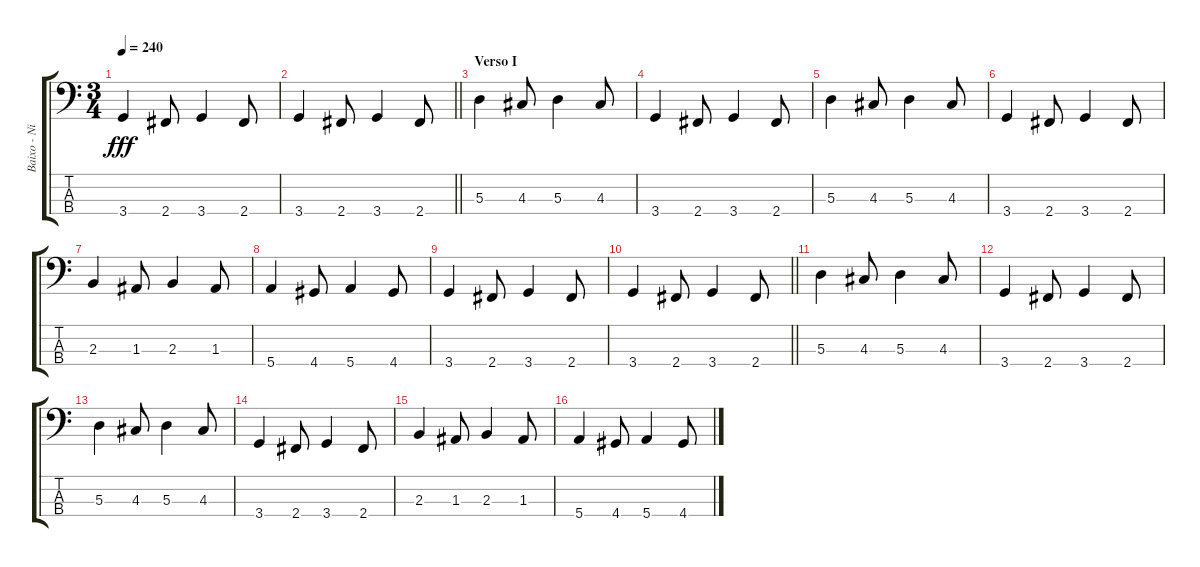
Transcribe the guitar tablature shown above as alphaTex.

\track ("Baixo - Nikola" "Baixo - Ni") {instrument electricbasspick}
\staff {score tabs}
\tuning (G2 D2 A1 E1) {hide}
\ts (3 4)
\tempo 240
\clef f4
\ks c
3.4.4{dy fff} 2.4.8 3.4.4 2.4.8 |
\barLineRight lightlight
3.4.4 2.4.8 3.4.4 2.4.8 |
\section ("" "Verso I")
5.3.4 4.3.8 5.3.4 4.3.8 |
3.4.4 2.4.8 3.4.4 2.4.8 |
5.3.4 4.3.8 5.3.4 4.3.8 |
3.4.4 2.4.8 3.4.4 2.4.8 |
2.3.4 1.3.8 2.3.4 1.3.8 |
5.4.4 4.4.8 5.4.4 4.4.8 |
3.4.4 2.4.8 3.4.4 2.4.8 |
\barLineRight lightlight
3.4.4 2.4.8 3.4.4 2.4.8 |
5.3.4 4.3.8 5.3.4 4.3.8 |
3.4.4 2.4.8 3.4.4 2.4.8 |
5.3.4 4.3.8 5.3.4 4.3.8 |
3.4.4 2.4.8 3.4.4 2.4.8 |
2.3.4 1.3.8 2.3.4 1.3.8 |
5.4.4 4.4.8 5.4.4 4.4.8
